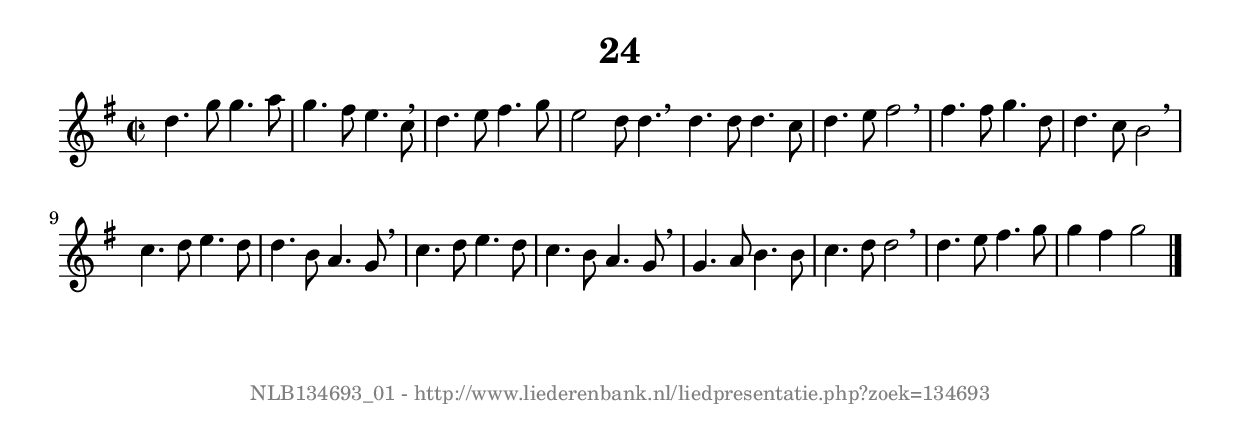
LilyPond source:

%
% produced by wce2krn 1.64 (7 June 2014)
%
\version"2.16"
#(append! paper-alist '(("long" . (cons (* 210 mm) (* 2000 mm)))))
#(set-default-paper-size "long")
sb = {\breathe}
mBreak = {\breathe }
bBreak = {\breathe }
x = {\once\override NoteHead #'style = #'cross }
gl=\glissando
itime={\override Staff.TimeSignature #'stencil = ##f }
ficta = {\once\set suggestAccidentals = ##t}
fine = {\once\override Score.RehearsalMark #'self-alignment-X = #1 \mark \markup {\italic{Fine}}}
dc = {\once\override Score.RehearsalMark #'self-alignment-X = #1 \mark \markup {\italic{D.C.}}}
dcf = {\once\override Score.RehearsalMark #'self-alignment-X = #1 \mark \markup {\italic{D.C. al Fine}}}
dcc = {\once\override Score.RehearsalMark #'self-alignment-X = #1 \mark \markup {\italic{D.C. al Coda}}}
ds = {\once\override Score.RehearsalMark #'self-alignment-X = #1 \mark \markup {\italic{D.S.}}}
dsf = {\once\override Score.RehearsalMark #'self-alignment-X = #1 \mark \markup {\italic{D.S. al Fine}}}
dsc = {\once\override Score.RehearsalMark #'self-alignment-X = #1 \mark \markup {\italic{D.S. al Coda}}}
pv = {\set Score.repeatCommands = #'((volta "1"))}
sv = {\set Score.repeatCommands = #'((volta "2"))}
tv = {\set Score.repeatCommands = #'((volta "3"))}
qv = {\set Score.repeatCommands = #'((volta "4"))}
xv = {\set Score.repeatCommands = #'((volta #f))}
\header{ tagline = ""
title = "24"
}
\score {{
\key g \major
\relative g'
{
\set melismaBusyProperties = #'()
\time 2/2
\tempo 4=120
\override Score.MetronomeMark #'transparent = ##t
\override Score.RehearsalMark #'break-visibility = #(vector #t #t #f)
d'4. g8 g4. a8 g4. fis8 e4. c8 \sb d4. e8 fis4. g8 e2 d8 d4. \bar":|:" \bBreak
d4. d8 d4. c8 d4. e8 fis2 \sb fis4. fis8 g4. d8 d4. c8 b2 \sb c4. d8 e4. d8 d4. b8 a4. g8 \sb \mBreak \bar "|"
c4. d8 e4. d8 c4. b8 a4. g8 \sb g4. a8 b4. b8 c4. d8 d2 \sb d4. e8 fis4. g8 g4 fis g2 \bar"|."
 }}
 \midi { }
 \layout {
            indent = 0.0\cm
}
}
\markup { \vspace #0 } \markup { \with-color #grey \fill-line { \center-column { \smaller "NLB134693_01 - http://www.liederenbank.nl/liedpresentatie.php?zoek=134693" } } }
